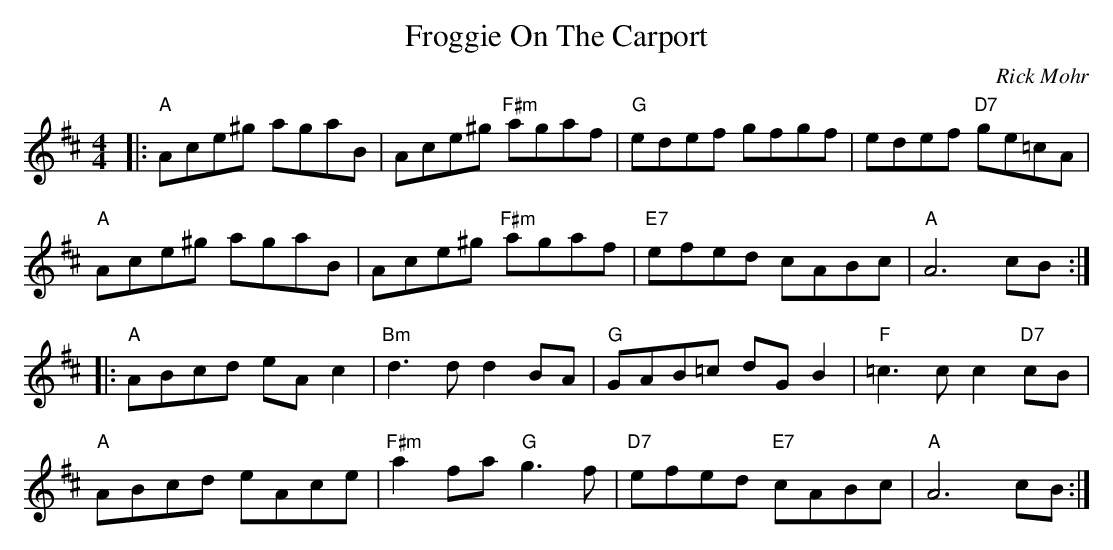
X:1
T: Froggie On The Carport
C: Rick Mohr
M: 4/4
L: 1/8
K: A Mixolydian
|:\
"A"Ace^g agaB|Ace^g "F#m"agaf|"G"edef gfgf|edef "D7"ge=cA|
"A"Ace^g agaB|Ace^g "F#m"agaf|"E7"efed cABc|"A"A6cB:|
|:\
"A"ABcd eA c2|"Bm"d3dd2BA|"G"GAB=c dGB2|"F"=c3cc2"D7"cB|
"A"ABcd eAce|"F#m"a2fa "G"g3f|"D7"efed "E7"cABc|"A"A6cB:|
